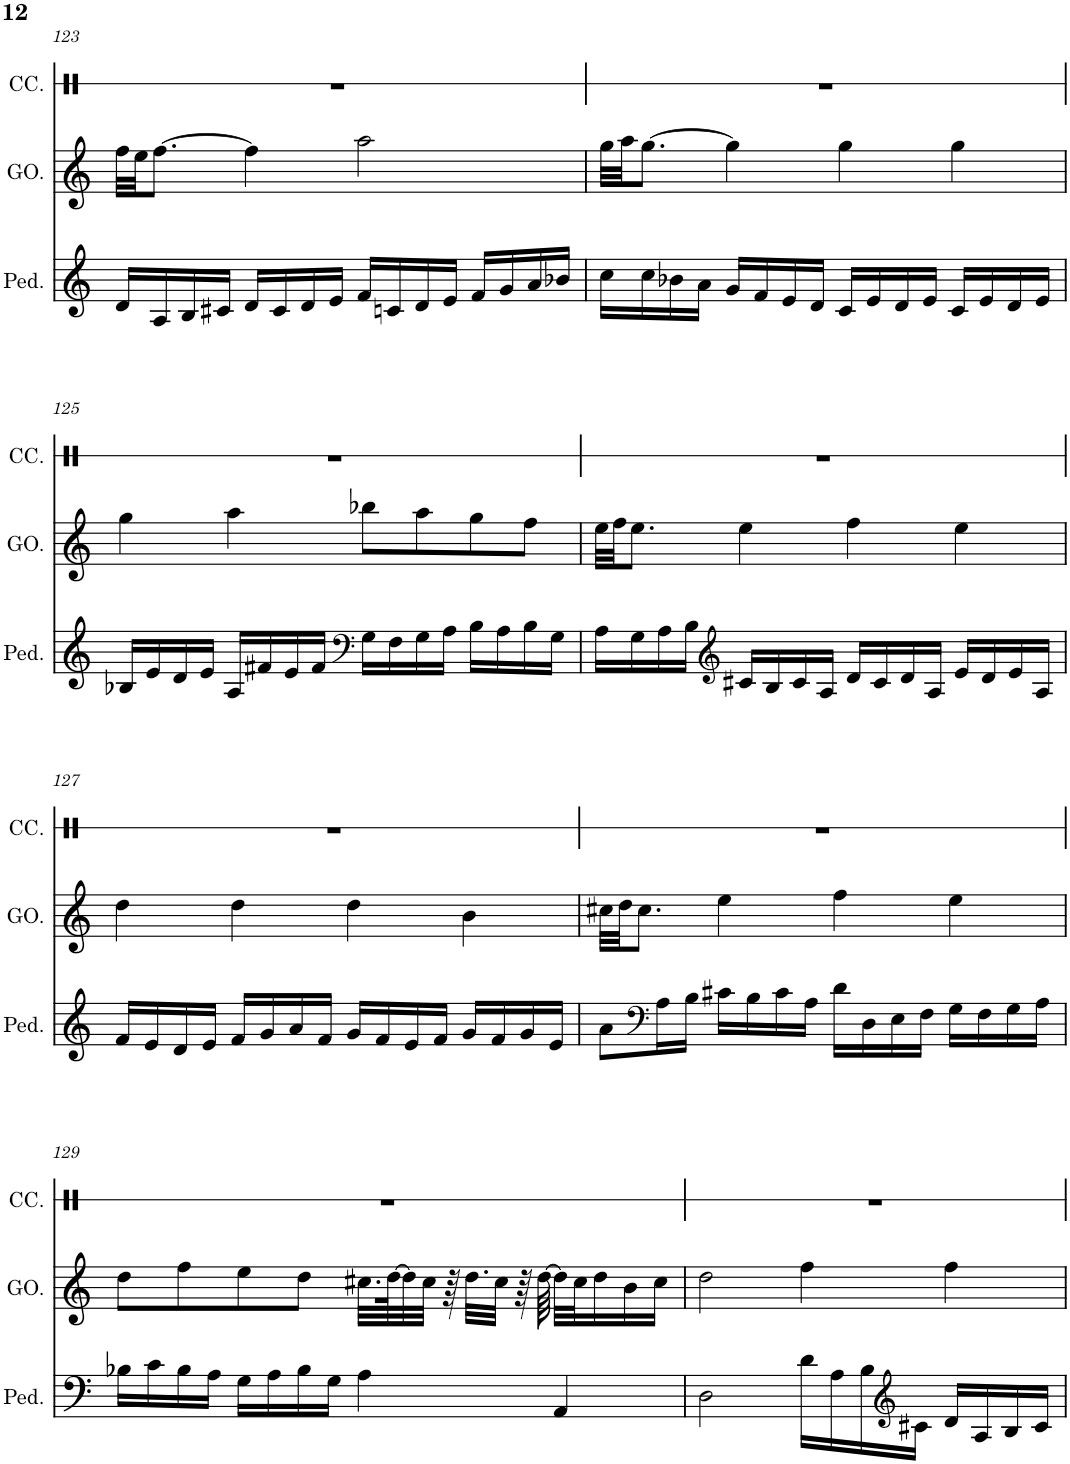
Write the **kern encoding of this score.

**kern	**kern	**kern
*part3	*part2	*part1
*staff3	*staff2	*staff1
*I"Pédale - Ch2	*I"Grand Orgue - Ch1	*I"ControlsChange - Ch16
*	*I'GO.	*I'CC.
!!LO:PB:g=z
*clefG2	*clefG2	*clefX
*k[]	*k[]	*k[]
*M4/4	*M4/4	*M4/4
=123	=123	=123
16d/LL	32ff\LLL	1r
.	32ee\JJ	.
16A/	[8.ff\J	.
16B/	.	.
16c#X/JJ	.	.
16d/LL	4ff\]	.
16c#/	.	.
16d/	.	.
16e/JJ	.	.
16f/LL	2aa\	.
16cn/	.	.
16d/	.	.
16e/JJ	.	.
16f/LL	.	.
16g/	.	.
16a/	.	.
16b-X/JJ	.	.
=124	=124	=124
16cc\LL	32gg\LLL	1r
.	32aa\JJ	.
16cc\	[8.gg\J	.
16b-X\	.	.
16a\JJ	.	.
16g/LL	4gg\]	.
16f/	.	.
16e/	.	.
16d/JJ	.	.
16c/LL	4gg\	.
16e/	.	.
16d/	.	.
16e/JJ	.	.
16c/LL	4gg\	.
16e/	.	.
16d/	.	.
16e/JJ	.	.
!!LO:LB:g=z
=125	=125	=125
16B-X/LL	4gg\	1r
16e/	.	.
16d/	.	.
16e/JJ	.	.
16A/LL	4aa\	.
16f#X/	.	.
16e/	.	.
16f#/JJ	.	.
*clefF4	*	*
16G\LL	8bb-X\L	.
16F\	.	.
16G\	8aa\	.
16A\JJ	.	.
16B-\LL	8gg\	.
16A\	.	.
16B-\	8ff\J	.
16G\JJ	.	.
=126	=126	=126
16A\LL	32ee\LLL	1r
.	32ff\JJ	.
16G\	8.ee\J	.
16A\	.	.
16B\JJ	.	.
*clefG2	*	*
16c#X/LL	4ee\	.
16B/	.	.
16c#/	.	.
16A/JJ	.	.
16d/LL	4ff\	.
16c#/	.	.
16d/	.	.
16A/JJ	.	.
16e/LL	4ee\	.
16d/	.	.
16e/	.	.
16A/JJ	.	.
!!LO:LB:g=z
=127	=127	=127
16f/LL	4dd\	1r
16e/	.	.
16d/	.	.
16e/JJ	.	.
16f/LL	4dd\	.
16g/	.	.
16a/	.	.
16f/JJ	.	.
16g/LL	4dd\	.
16f/	.	.
16e/	.	.
16f/JJ	.	.
16g/LL	4b\	.
16f/	.	.
16g/	.	.
16e/JJ	.	.
=128	=128	=128
8a\L	32cc#X\LLL	1r
.	32dd\JJ	.
.	8.cc#\J	.
*clefF4	*	*
16A\L	.	.
16B\JJ	.	.
16c#X\LL	4ee\	.
16B\	.	.
16c#\	.	.
16A\JJ	.	.
16d\LL	4ff\	.
16D\	.	.
16E\	.	.
16F\JJ	.	.
16G\LL	4ee\	.
16F\	.	.
16G\	.	.
16A\JJ	.	.
!!LO:LB:g=z
=129	=129	=129
16B-X\LL	8dd\L	1r
16c\	.	.
16B-\	8ff\	.
16A\JJ	.	.
16G\LL	8ee\	.
16A\	.	.
16B-\	8dd\J	.
16G\JJ	.	.
4A\	32.cc#X\LLL	.
.	[64dd\K	.
.	32dd\]	.
.	32cc#\JJJ	.
.	64r	.
.	32.dd\LLL	.
.	32cc#\JJJ	.
.	64r	.
.	[64dd\	.
4AA/	32dd\LLL]	.
.	32cc#\J	.
.	16dd\	.
.	16b\	.
.	16cc#\JJ	.
=130	=130	=130
2D\	2dd\	1r
16d\LL	4ff\	.
16A\	.	.
16B\	.	.
*clefG2	*	*
16c#X\JJ	.	.
16d/LL	4ff\	.
16A/	.	.
16B/	.	.
16c#/JJ	.	.
=	=	=
*-	*-	*-
